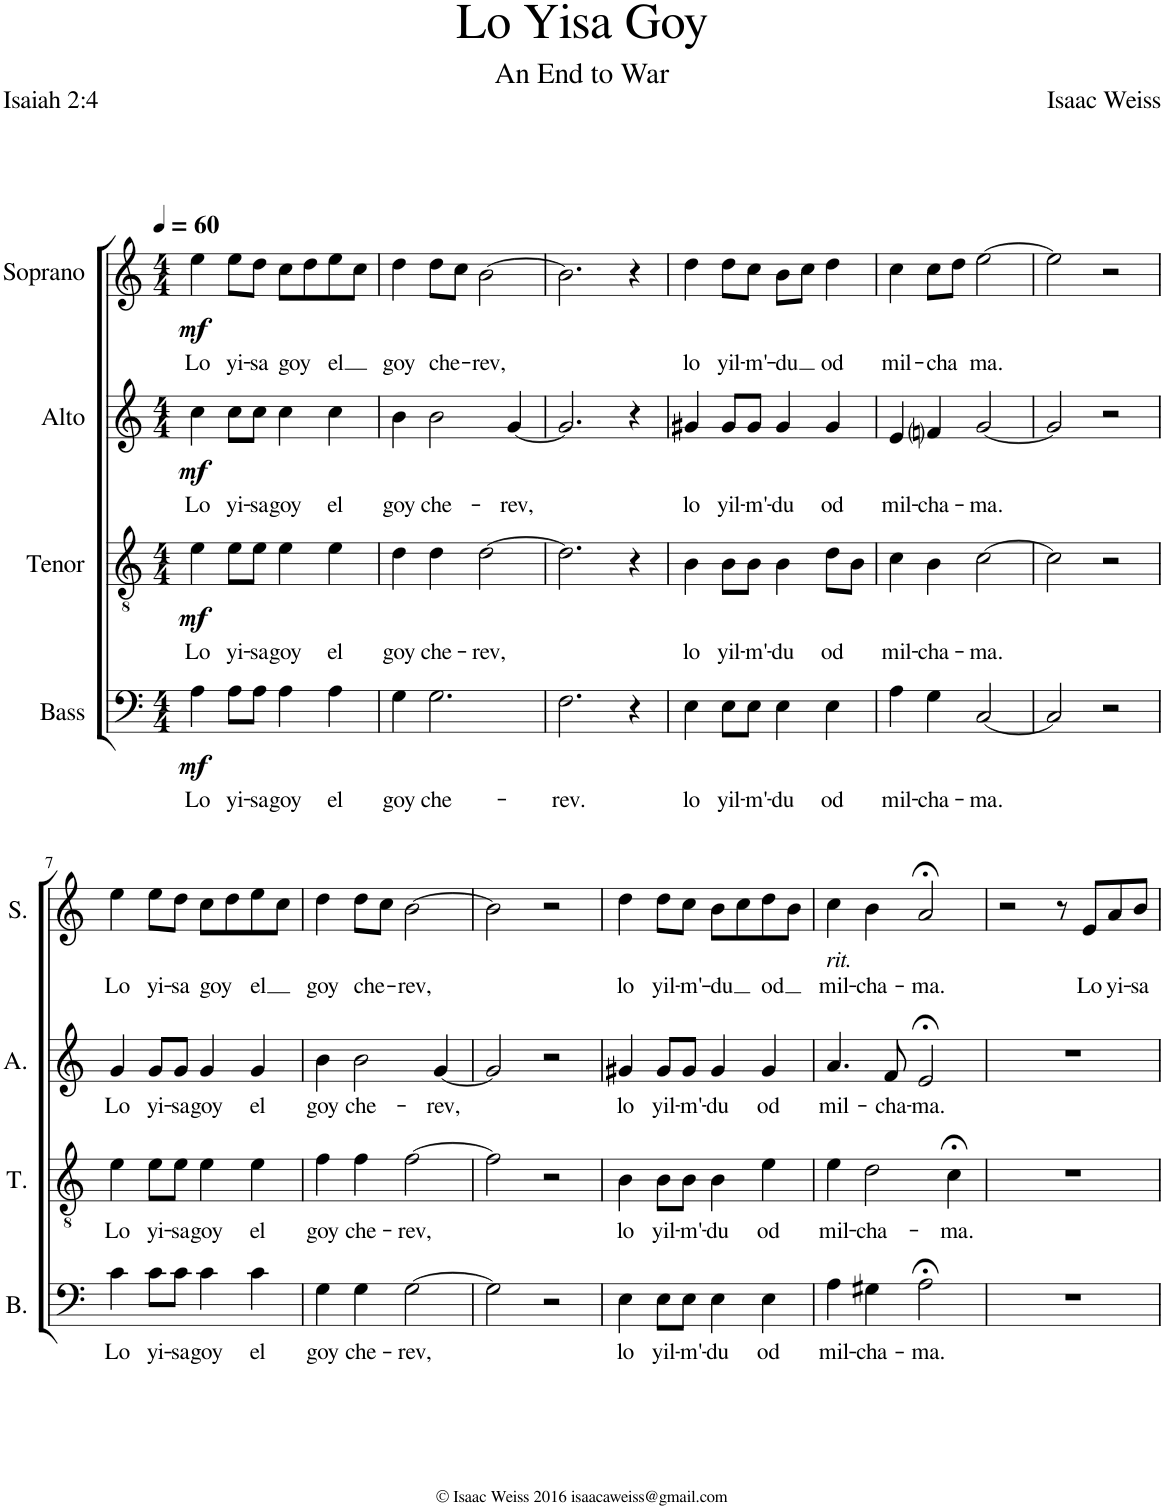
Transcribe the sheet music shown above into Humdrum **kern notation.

**kern	**text	**dynam	**kern	**text	**dynam	**kern	**text	**dynam	**kern	**text	**dynam
*part4	*part4	*part4	*part3	*part3	*part3	*part2	*part2	*part2	*part1	*part1	*part1
*staff4	*staff4	*staff4	*staff3	*staff3	*staff3	*staff2	*staff2	*staff2	*staff1	*staff1	*staff1
*I"Bass	*	*	*I"Tenor	*	*	*I"Alto	*	*	*I"Soprano	*	*
*I'B.	*	*	*I'T.	*	*	*I'A.	*	*	*I'S.	*	*
*clefF4	*	*	*clefGv2	*	*	*clefG2	*	*	*clefG2	*	*
*Trd1c2	*	*	*Trd1c2	*	*	*Trd1c2	*	*	*Trd1c2	*	*
*k[]	*	*	*k[]	*	*	*k[]	*	*	*k[]	*	*
*M4/4	*	*	*M4/4	*	*	*M4/4	*	*	*M4/4	*	*
*MM60	*	*	*MM60	*	*	*MM60	*	*	*MM60	*	*
=1	=1	=1	=1	=1	=1	=1	=1	=1	=1	=1	=1
!	!LO:LY:b	!LO:DY:b	!	!LO:LY:b	!LO:DY:b	!	!LO:LY:b	!LO:DY:b	!	!LO:LY:b	!LO:DY:b
4A\	Lo	mf	4e\	Lo	mf	4cc\	Lo	mf	4ee\	Lo	mf
!	!LO:LY:b	!	!	!LO:LY:b	!	!	!LO:LY:b	!	!	!LO:LY:b	!
8A\L	yi-	.	8e\L	yi-	.	8cc\L	yi-	.	8ee\L	yi-	.
!	!LO:LY:b	!	!	!LO:LY:b	!	!	!LO:LY:b	!	!	!LO:LY:b	!
8A\J	-sa	.	8e\J	-sa	.	8cc\J	-sa	.	8dd\J	-sa	.
!	!LO:LY:b	!	!	!LO:LY:b	!	!	!LO:LY:b	!	!	!LO:LY:b	!
4A\	goy	.	4e\	goy	.	4cc\	goy	.	8cc\L	goy	.
.	.	.	.	.	.	.	.	.	8dd\	.	.
!	!LO:LY:b	!	!	!LO:LY:b	!	!	!LO:LY:b	!	!	!LO:LY:b	!
4A\	el	.	4e\	el	.	4cc\	el	.	8ee\	el	.
.	.	.	.	.	.	.	.	.	8cc\J	.	.
=2	=2	=2	=2	=2	=2	=2	=2	=2	=2	=2	=2
!	!LO:LY:b	!	!	!LO:LY:b	!	!	!LO:LY:b	!	!	!LO:LY:b	!
4G\	goy	.	4d\	goy	.	4b\	goy	.	4dd\	goy	.
!	!LO:LY:b	!	!	!LO:LY:b	!	!	!LO:LY:b	!	!	!LO:LY:b	!
2.G\	che-	.	4d\	che-	.	2b\	che-	.	8dd\L	che-	.
.	.	.	.	.	.	.	.	.	8cc\J	.	.
!	!	!	!	!LO:LY:b	!	!	!	!	!	!LO:LY:b	!
.	.	.	[2d\	-rev,	.	.	.	.	[2b\	-rev,	.
!	!	!	!	!	!	!	!LO:LY:b	!	!	!	!
.	.	.	.	.	.	[4g/	-rev,	.	.	.	.
=3	=3	=3	=3	=3	=3	=3	=3	=3	=3	=3	=3
!	!LO:LY:b	!	!	!	!	!	!	!	!	!	!
2.F\	-rev.	.	2.d\]	.	.	2.g/]	.	.	2.b\]	.	.
4r	.	.	4r	.	.	4r	.	.	4r	.	.
=4	=4	=4	=4	=4	=4	=4	=4	=4	=4	=4	=4
!	!LO:LY:b	!	!	!LO:LY:b	!	!	!LO:LY:b	!	!	!LO:LY:b	!
4E\	lo	.	4B\	lo	.	4g#X/	lo	.	4dd\	lo	.
!	!LO:LY:b	!	!	!LO:LY:b	!	!	!LO:LY:b	!	!	!LO:LY:b	!
8E\L	yil-	.	8B\L	yil-	.	8g#/L	yil-	.	8dd\L	yil-	.
!	!LO:LY:b	!	!	!LO:LY:b	!	!	!LO:LY:b	!	!	!LO:LY:b	!
8E\J	-m'-	.	8B\J	-m'-	.	8g#/J	-m'-	.	8cc\J	-m'-	.
!	!LO:LY:b	!	!	!LO:LY:b	!	!	!LO:LY:b	!	!	!LO:LY:b	!
4E\	-du	.	4B\	-du	.	4g#/	-du	.	8b\L	-du	.
.	.	.	.	.	.	.	.	.	8cc\J	.	.
!	!LO:LY:b	!	!	!LO:LY:b	!	!	!LO:LY:b	!	!	!LO:LY:b	!
4E\	od	.	8d\L	od	.	4g#/	od	.	4dd\	od	.
.	.	.	8B\J	.	.	.	.	.	.	.	.
=5	=5	=5	=5	=5	=5	=5	=5	=5	=5	=5	=5
!	!LO:LY:b	!	!	!LO:LY:b	!	!	!LO:LY:b	!	!	!LO:LY:b	!
4A\	mil-	.	4c\	mil-	.	4e/	mil-	.	4cc\	mil-	.
!	!LO:LY:b	!	!	!LO:LY:b	!	!	!LO:LY:b	!	!	!LO:LY:b	!
4G\	-cha-	.	4B\	-cha-	.	4fni/	-cha-	.	8cc\L	-cha	.
.	.	.	.	.	.	.	.	.	8dd\J	.	.
!	!LO:LY:b	!	!	!LO:LY:b	!	!	!LO:LY:b	!	!	!LO:LY:b	!
[2C/	-ma.	.	[2c\	-ma.	.	[2g/	-ma.	.	[2ee\	ma.	.
=6	=6	=6	=6	=6	=6	=6	=6	=6	=6	=6	=6
2C/]	.	.	2c\]	.	.	2g/]	.	.	2ee\]	.	.
2r	.	.	2r	.	.	2r	.	.	2r	.	.
!!LO:LB:g=z
=7	=7	=7	=7	=7	=7	=7	=7	=7	=7	=7	=7
!	!LO:LY:b	!	!	!LO:LY:b	!	!	!LO:LY:b	!	!	!LO:LY:b	!
4c\	Lo	.	4e\	Lo	.	4g/	Lo	.	4ee\	Lo	.
!	!LO:LY:b	!	!	!LO:LY:b	!	!	!LO:LY:b	!	!	!LO:LY:b	!
8c\L	yi-	.	8e\L	yi-	.	8g/L	yi-	.	8ee\L	yi-	.
!	!LO:LY:b	!	!	!LO:LY:b	!	!	!LO:LY:b	!	!	!LO:LY:b	!
8c\J	-sa	.	8e\J	-sa	.	8g/J	-sa	.	8dd\J	-sa	.
!	!LO:LY:b	!	!	!LO:LY:b	!	!	!LO:LY:b	!	!	!LO:LY:b	!
4c\	goy	.	4e\	goy	.	4g/	goy	.	8cc\L	goy	.
.	.	.	.	.	.	.	.	.	8dd\	.	.
!	!LO:LY:b	!	!	!LO:LY:b	!	!	!LO:LY:b	!	!	!LO:LY:b	!
4c\	el	.	4e\	el	.	4g/	el	.	8ee\	el	.
.	.	.	.	.	.	.	.	.	8cc\J	.	.
=8	=8	=8	=8	=8	=8	=8	=8	=8	=8	=8	=8
!	!LO:LY:b	!	!	!LO:LY:b	!	!	!LO:LY:b	!	!	!LO:LY:b	!
4G\	goy	.	4f\	goy	.	4b\	goy	.	4dd\	goy	.
!	!LO:LY:b	!	!	!LO:LY:b	!	!	!LO:LY:b	!	!	!LO:LY:b	!
4G\	che-	.	4f\	che-	.	2b\	che-	.	8dd\L	che-	.
.	.	.	.	.	.	.	.	.	8cc\J	.	.
!	!LO:LY:b	!	!	!LO:LY:b	!	!	!	!	!	!LO:LY:b	!
[2G\	-rev,	.	[2f\	-rev,	.	.	.	.	[2b\	rev,	.
!	!	!	!	!	!	!	!LO:LY:b	!	!	!	!
.	.	.	.	.	.	[4g/	-rev,	.	.	.	.
=9	=9	=9	=9	=9	=9	=9	=9	=9	=9	=9	=9
2G\]	.	.	2f\]	.	.	2g/]	.	.	2b\]	.	.
2r	.	.	2r	.	.	2r	.	.	2r	.	.
=10	=10	=10	=10	=10	=10	=10	=10	=10	=10	=10	=10
!	!LO:LY:b	!	!	!LO:LY:b	!	!	!LO:LY:b	!	!	!LO:LY:b	!
4E\	lo	.	4B\	lo	.	4g#X/	lo	.	4dd\	lo	.
!	!LO:LY:b	!	!	!LO:LY:b	!	!	!LO:LY:b	!	!	!LO:LY:b	!
8E\L	yil-	.	8B\L	yil-	.	8g#/L	yil-	.	8dd\L	yil-	.
!	!LO:LY:b	!	!	!LO:LY:b	!	!	!LO:LY:b	!	!	!LO:LY:b	!
8E\J	-m'-	.	8B\J	-m'-	.	8g#/J	-m'-	.	8cc\J	-m'-	.
!	!LO:LY:b	!	!	!LO:LY:b	!	!	!LO:LY:b	!	!	!LO:LY:b	!
4E\	-du	.	4B\	-du	.	4g#/	-du	.	8b\L	-du	.
.	.	.	.	.	.	.	.	.	8cc\	.	.
!	!LO:LY:b	!	!	!LO:LY:b	!	!	!LO:LY:b	!	!	!LO:LY:b	!
4E\	od	.	4e\	od	.	4g#/	od	.	8dd\	od	.
.	.	.	.	.	.	.	.	.	8b\J	.	.
=11	=11	=11	=11	=11	=11	=11	=11	=11	=11	=11	=11
!	!	!	!	!	!	!	!	!	!LO:TX:b:i:t=rit.	!	!
!	!LO:LY:b	!	!	!LO:LY:b	!	!	!LO:LY:b	!	!	!LO:LY:b	!
4A\	mil-	.	4e\	mil-	.	4.a/	mil-	.	4cc\	mil-	.
!	!LO:LY:b	!	!	!LO:LY:b	!	!	!	!	!	!LO:LY:b	!
4G#X\	-cha-	.	2d\	-cha-	.	.	.	.	4b\	-cha-	.
!	!	!	!	!	!	!	!LO:LY:b	!	!	!	!
.	.	.	.	.	.	8f/	-cha-	.	.	.	.
!	!LO:LY:b	!	!	!	!	!	!LO:LY:b	!	!	!LO:LY:b	!
2A;<\	-ma.	.	.	.	.	2e;</	-ma.	.	2a;</	-ma.	.
!	!	!	!	!LO:LY:b	!	!	!	!	!	!	!
.	.	.	4c;<\	-ma.	.	.	.	.	.	.	.
=12	=12	=12	=12	=12	=12	=12	=12	=12	=12	=12	=12
1r	.	.	1r	.	.	1r	.	.	2r	.	.
.	.	.	.	.	.	.	.	.	8r	.	.
!	!	!	!	!	!	!	!	!	!	!LO:LY:b	!
.	.	.	.	.	.	.	.	.	8e/L	Lo	.
!	!	!	!	!	!	!	!	!	!	!LO:LY:b	!
.	.	.	.	.	.	.	.	.	8a/	yi-	.
!	!	!	!	!	!	!	!	!	!	!LO:LY:b	!
.	.	.	.	.	.	.	.	.	8b/J	-sa	.
=	=	=	=	=	=	=	=	=	=	=	=
*-	*-	*-	*-	*-	*-	*-	*-	*-	*-	*-	*-
